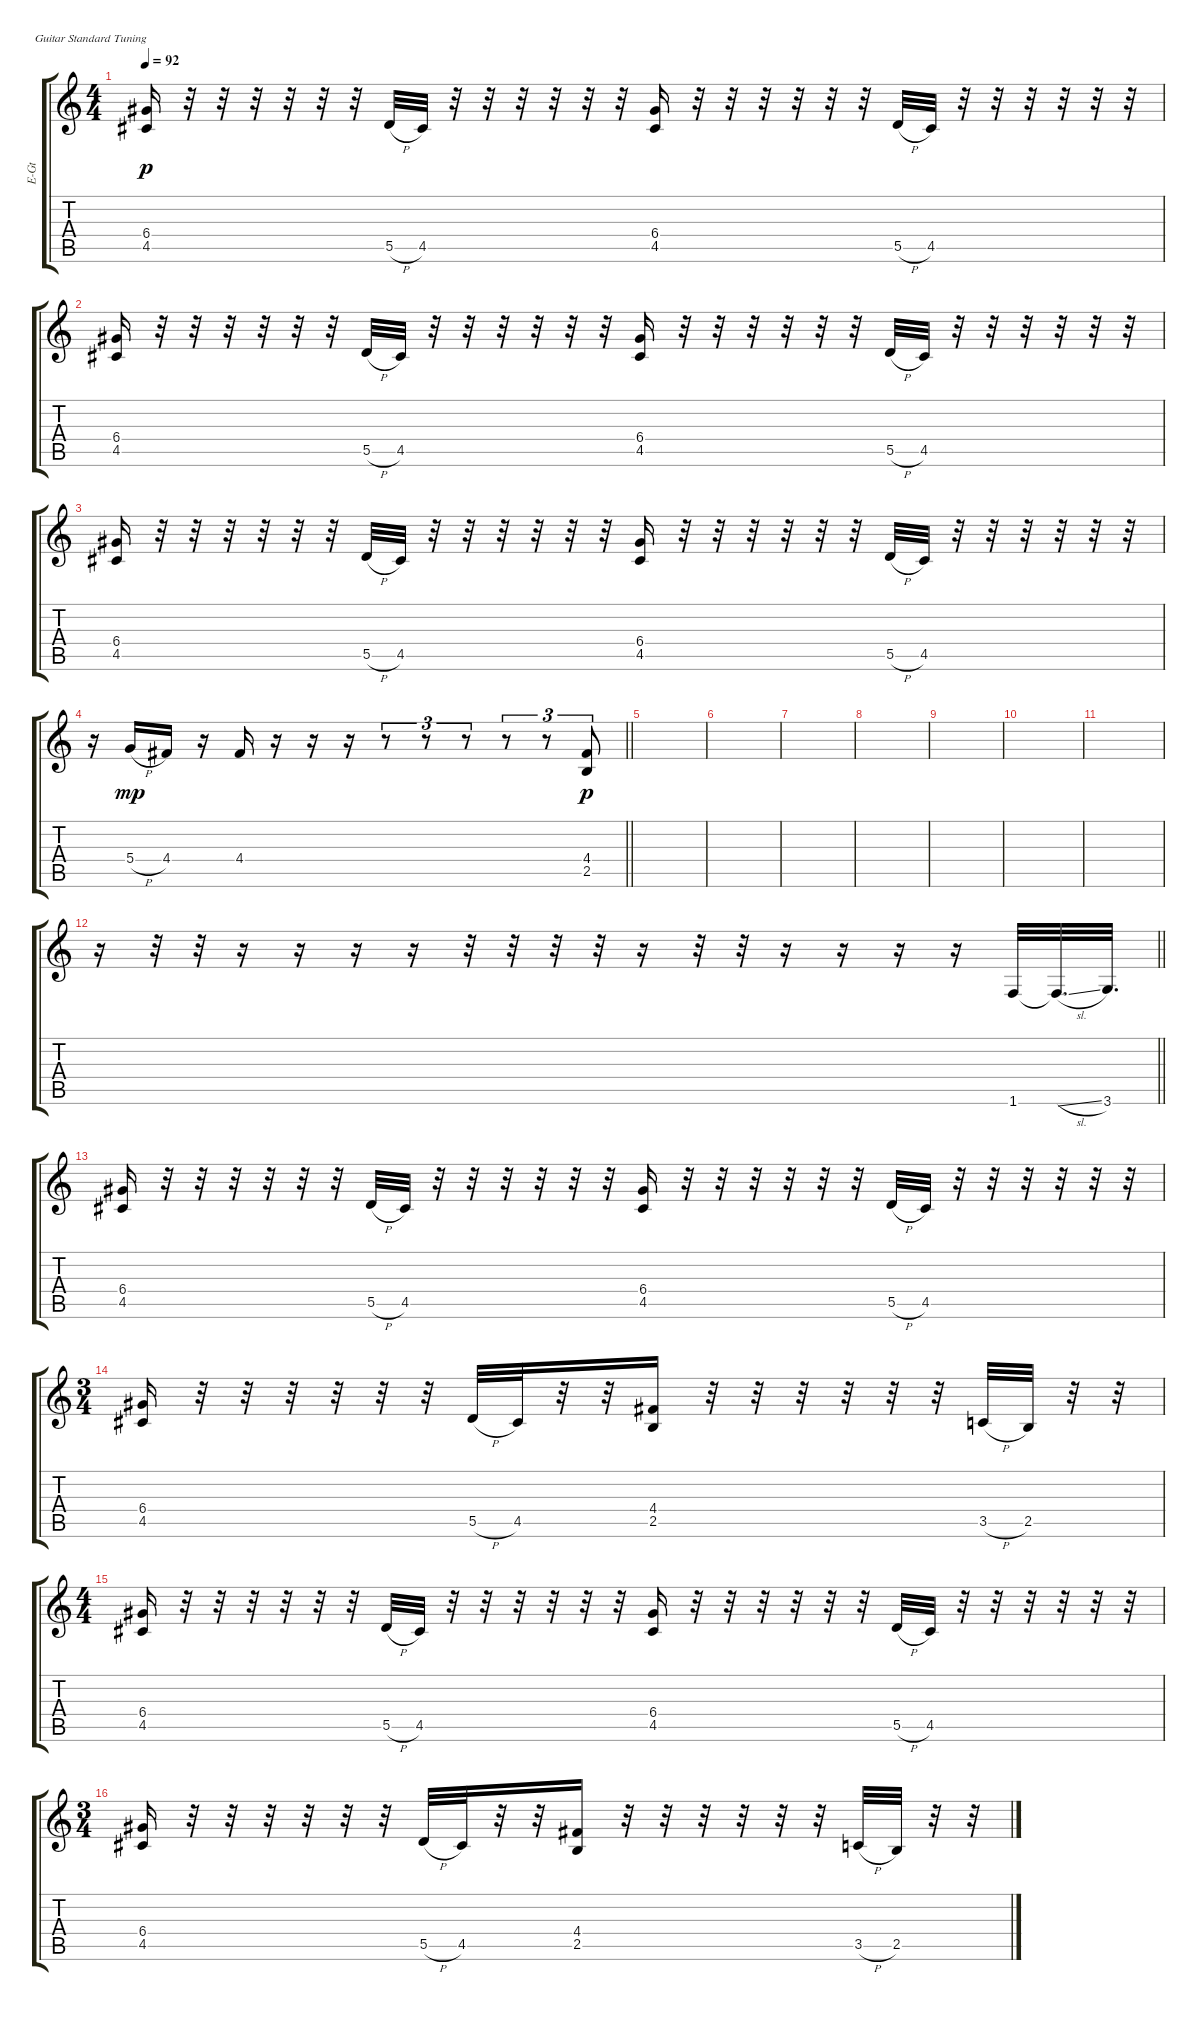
\track ("Rhythm chord doubling2" "E-Gt") {instrument distortionguitar}
\staff {score tabs}
\tuning (E4 B3 G3 D3 A2 E2)
\ts (4 4)
\tempo 92
\clef g2
\ks c
(6.4 4.5).16{dy p} r.32 r.32 r.32 r.32 r.32 r.32 5.5{h}.32 4.5.32 r.32 r.32 r.32 r.32 r.32 r.32 (6.4 4.5).16 r.32 r.32 r.32 r.32 r.32 r.32 5.5{h}.32 4.5.32 r.32 r.32 r.32 r.32 r.32 r.32 |
(6.4 4.5).16 r.32 r.32 r.32 r.32 r.32 r.32 5.5{h}.32 4.5.32 r.32 r.32 r.32 r.32 r.32 r.32 (6.4 4.5).16 r.32 r.32 r.32 r.32 r.32 r.32 5.5{h}.32 4.5.32 r.32 r.32 r.32 r.32 r.32 r.32 |
(6.4 4.5).16 r.32 r.32 r.32 r.32 r.32 r.32 5.5{h}.32 4.5.32 r.32 r.32 r.32 r.32 r.32 r.32 (6.4 4.5).16 r.32 r.32 r.32 r.32 r.32 r.32 5.5{h}.32 4.5.32 r.32 r.32 r.32 r.32 r.32 r.32 |
\barLineRight lightlight
r.16 5.4{h}.16{dy mp} 4.4.16 r.16 4.4.16 r.16 r.16 r.16 r.8{tu (3 2)} r.8{tu (3 2)} r.8{tu (3 2)} r.8{tu (3 2)} r.8{tu (3 2)} (4.4 2.5).8{tu (3 2) dy p} |
|
|
|
|
|
|
|
\barLineRight lightlight
r.16 r.32 r.32 r.16 r.16 r.16 r.16 r.32 r.32 r.32 r.32 r.16 r.32 r.32 r.16 r.16 r.16 r.16 1.6.32 1.6{sl t}.32{d} 3.6.32{d} |
(6.4 4.5).16 r.32 r.32 r.32 r.32 r.32 r.32 5.5{h}.32 4.5.32 r.32 r.32 r.32 r.32 r.32 r.32 (6.4 4.5).16 r.32 r.32 r.32 r.32 r.32 r.32 5.5{h}.32 4.5.32 r.32 r.32 r.32 r.32 r.32 r.32 |
\ts (3 4)
\beaming (8 2 2 2)
(6.4 4.5).16 r.32 r.32 r.32 r.32 r.32 r.32 5.5{h}.32 4.5.32 r.32 r.32 (4.4 2.5).16 r.32 r.32 r.32 r.32 r.32 r.32 3.5{h}.32 2.5.32 r.32 r.32 |
\ts (4 4)
\beaming (8 2 2 2 2)
(6.4 4.5).16 r.32 r.32 r.32 r.32 r.32 r.32 5.5{h}.32 4.5.32 r.32 r.32 r.32 r.32 r.32 r.32 (6.4 4.5).16 r.32 r.32 r.32 r.32 r.32 r.32 5.5{h}.32 4.5.32 r.32 r.32 r.32 r.32 r.32 r.32 |
\ts (3 4)
\beaming (8 2 2 2)
(6.4 4.5).16 r.32 r.32 r.32 r.32 r.32 r.32 5.5{h}.32 4.5.32 r.32 r.32 (4.4 2.5).16 r.32 r.32 r.32 r.32 r.32 r.32 3.5{h}.32 2.5.32 r.32 r.32
